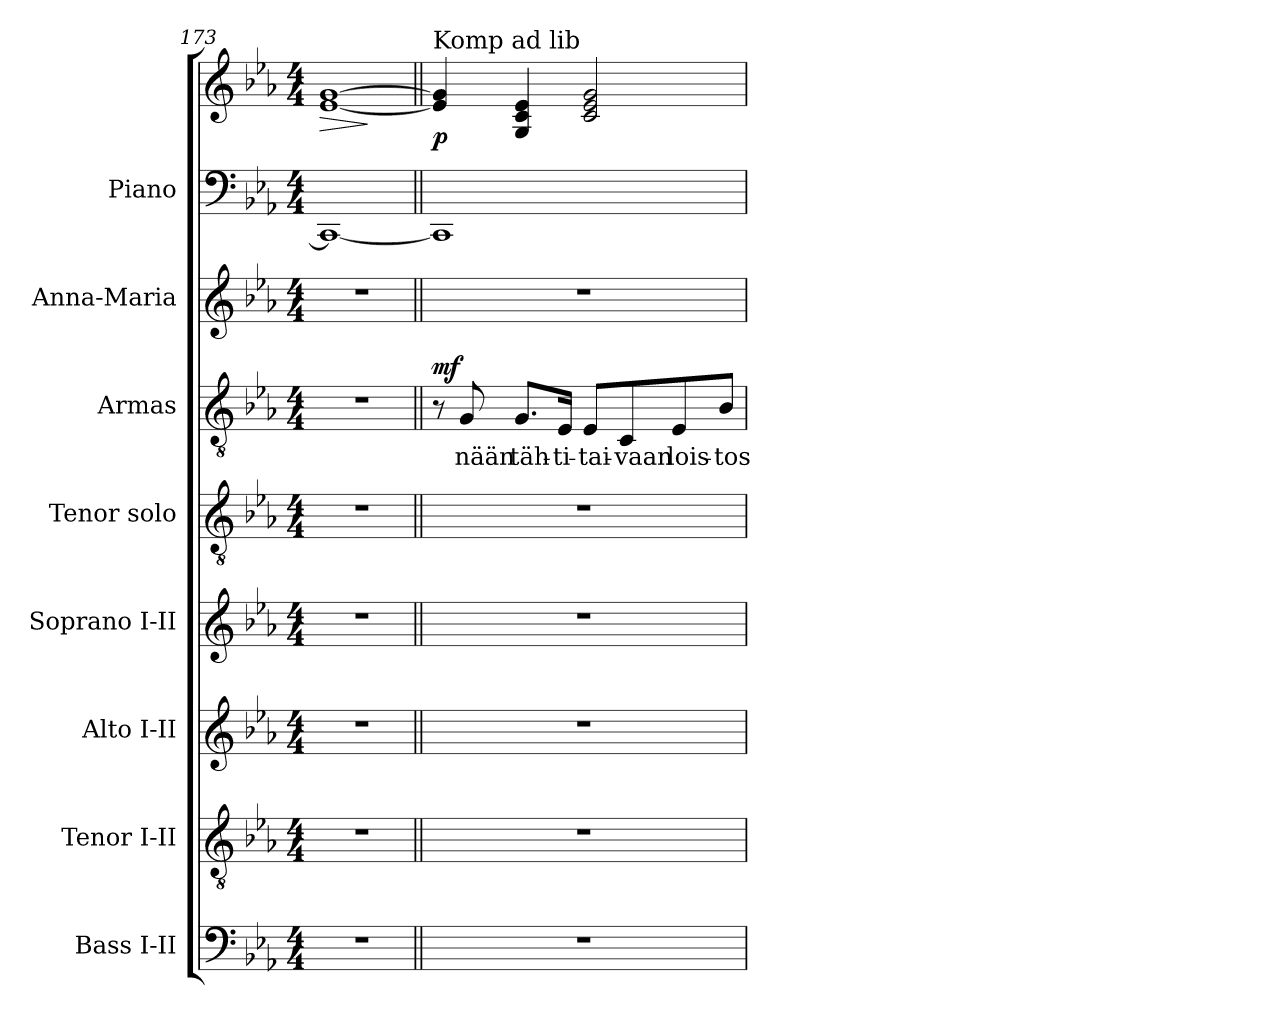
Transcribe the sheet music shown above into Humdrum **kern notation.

**kern	**kern	**kern	**kern	**kern	**kern	**text	**dynam	**kern	**kern	**kern	**dynam
*part8	*part7	*part6	*part5	*part4	*part3	*part3	*part3	*part2	*part1	*part1	*part1
*staff9	*staff8	*staff7	*staff6	*staff5	*staff4	*staff4	*staff4	*staff3	*staff2	*staff1	*staff1/2
*I"Bass I-II	*I"Tenor I-II	*I"Alto I-II	*I"Soprano I-II	*I"Tenor solo	*I"Armas	*	*	*I"Anna-Maria	*I"Piano	*	*
*I'B.	*I'T.	*I'A.	*I'S.	*I'T. Solo	*I'Armas	*	*	*I'A-M	*I'Pno.	*	*
*clefF4	*clefGv2	*clefG2	*clefG2	*clefGv2	*clefGv2	*	*	*clefG2	*clefF4	*clefG2	*
*	*ITrd7c12	*	*	*ITrd7c12	*ITrd7c12	*	*	*	*	*	*
*k[b-e-a-]	*k[b-e-a-]	*k[b-e-a-]	*k[b-e-a-]	*k[b-e-a-]	*k[b-e-a-]	*	*	*k[b-e-a-]	*k[b-e-a-]	*k[b-e-a-]	*
*E-:	*E-:	*E-:	*E-:	*E-:	*E-:	*	*	*E-:	*E-:	*E-:	*
*M4/4	*M4/4	*M4/4	*M4/4	*M4/4	*M4/4	*	*	*M4/4	*M4/4	*M4/4	*
*MM82	*MM82	*MM82	*MM82	*MM82	*MM82	*	*	*MM82	*MM82	*MM82	*
=173	=173	=173	=173	=173	=173	=173	=173	=173	=173	=173	=173
!	!	!	!	!	!	!	!	!	!	!	!LO:HP:b
1r	1r	1r	1r	1r	1r	.	.	1r	1CCi_<	[<1e-i [>1gi	>
.	.	.	.	.	.	.	.	.	.	.	]
!!LO:LB:g=z
=174||	=174||	=174||	=174||	=174||	=174||	=174||	=174||	=174||	=174||	=174||	=174||
!	!	!	!	!	!	!	!	!	!	!LO:TX:a:t=Komp ad lib	!
1r	1r	1r	1r	1r	8r	.	mf	1r	1CCi]	4e-i/] 4gi]	p
!	!	!	!	!	!	!LO:LY:b:color=#000000	!	!	!	!	!
.	.	.	.	.	8GGi/	nään	.	.	.	.	.
!	!	!	!	!	!	!LO:LY:b:color=#000000	!	!	!	!	!
.	.	.	.	.	8.GGi/L	täh-	.	.	.	4Gi/ 4ci 4e-i	.
!	!	!	!	!	!	!LO:LY:b:color=#000000	!	!	!	!	!
.	.	.	.	.	16EE-i/Jk	-ti-	.	.	.	.	.
!	!	!	!	!	!	!LO:LY:b:color=#000000	!	!	!	!	!
.	.	.	.	.	8EE-i/L	-tai-	.	.	.	2ci/ 2e-i 2gi	.
!	!	!	!	!	!	!LO:LY:b:color=#000000	!	!	!	!	!
.	.	.	.	.	8CCi/	-vaan	.	.	.	.	.
!	!	!	!	!	!	!LO:LY:b:color=#000000	!	!	!	!	!
.	.	.	.	.	8EE-i/	lois-	.	.	.	.	.
!	!	!	!	!	!	!LO:LY:b:color=#000000	!	!	!	!	!
.	.	.	.	.	8BB-i/J	-tos-	.	.	.	.	.
=	=	=	=	=	=	=	=	=	=	=	=
*-	*-	*-	*-	*-	*-	*-	*-	*-	*-	*-	*-
